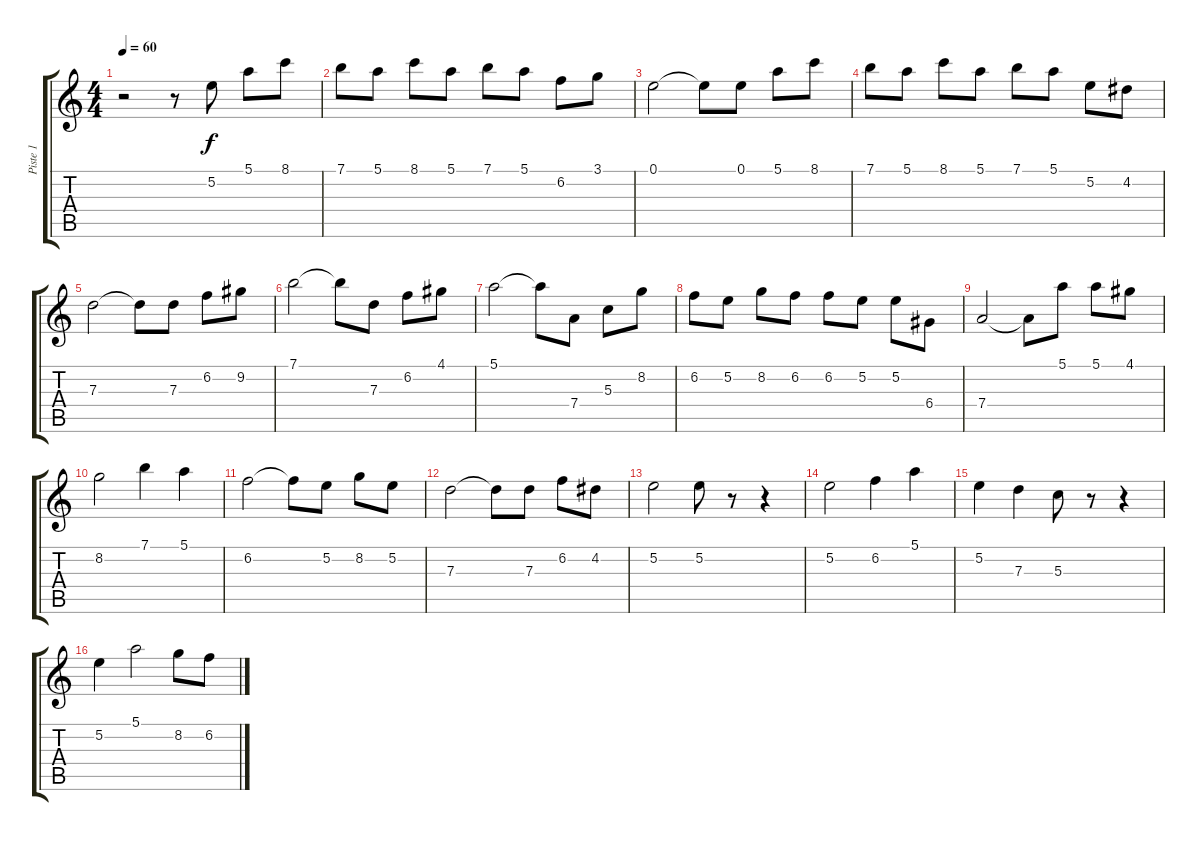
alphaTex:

\track ("Piste 1" "Piste 1") {instrument overdrivenguitar}
\staff {score tabs}
\tuning (E4 B3 G3 D3 A2 E2) {hide}
\ts (4 4)
\tempo 60
\clef g2
\ks c
r.2{dy f instrument overdrivenguitar} r.8 5.2.8 5.1.8 8.1.8 |
7.1.8 5.1.8 8.1.8 5.1.8 7.1.8 5.1.8 6.2.8 3.1.8 |
0.1.2 0.1{t}.8 0.1.8 5.1.8 8.1.8 |
7.1.8 5.1.8 8.1.8 5.1.8 7.1.8 5.1.8 5.2.8 4.2.8 |
7.3.2 7.3{t}.8 7.3.8 6.2.8 9.2.8 |
7.1.2 7.1{t}.8 7.3.8 6.2.8 4.1.8 |
5.1.2 5.1{t}.8 7.4.8 5.3.8 8.2.8 |
6.2.8 5.2.8 8.2.8 6.2.8 6.2.8 5.2.8 5.2.8 6.4.8 |
7.4.2 7.4{t}.8 5.1.8 5.1.8 4.1.8 |
8.2.2 7.1.4 5.1.4 |
6.2.2 6.2{t}.8 5.2.8 8.2.8 5.2.8 |
7.3.2 7.3{t}.8 7.3.8 6.2.8 4.2.8 |
5.2.2 5.2.8 r.8 r.4 |
5.2.2 6.2.4 5.1.4 |
5.2.4 7.3.4 5.3.8 r.8 r.4 |
5.2.4 5.1.2 8.2.8 6.2.8
